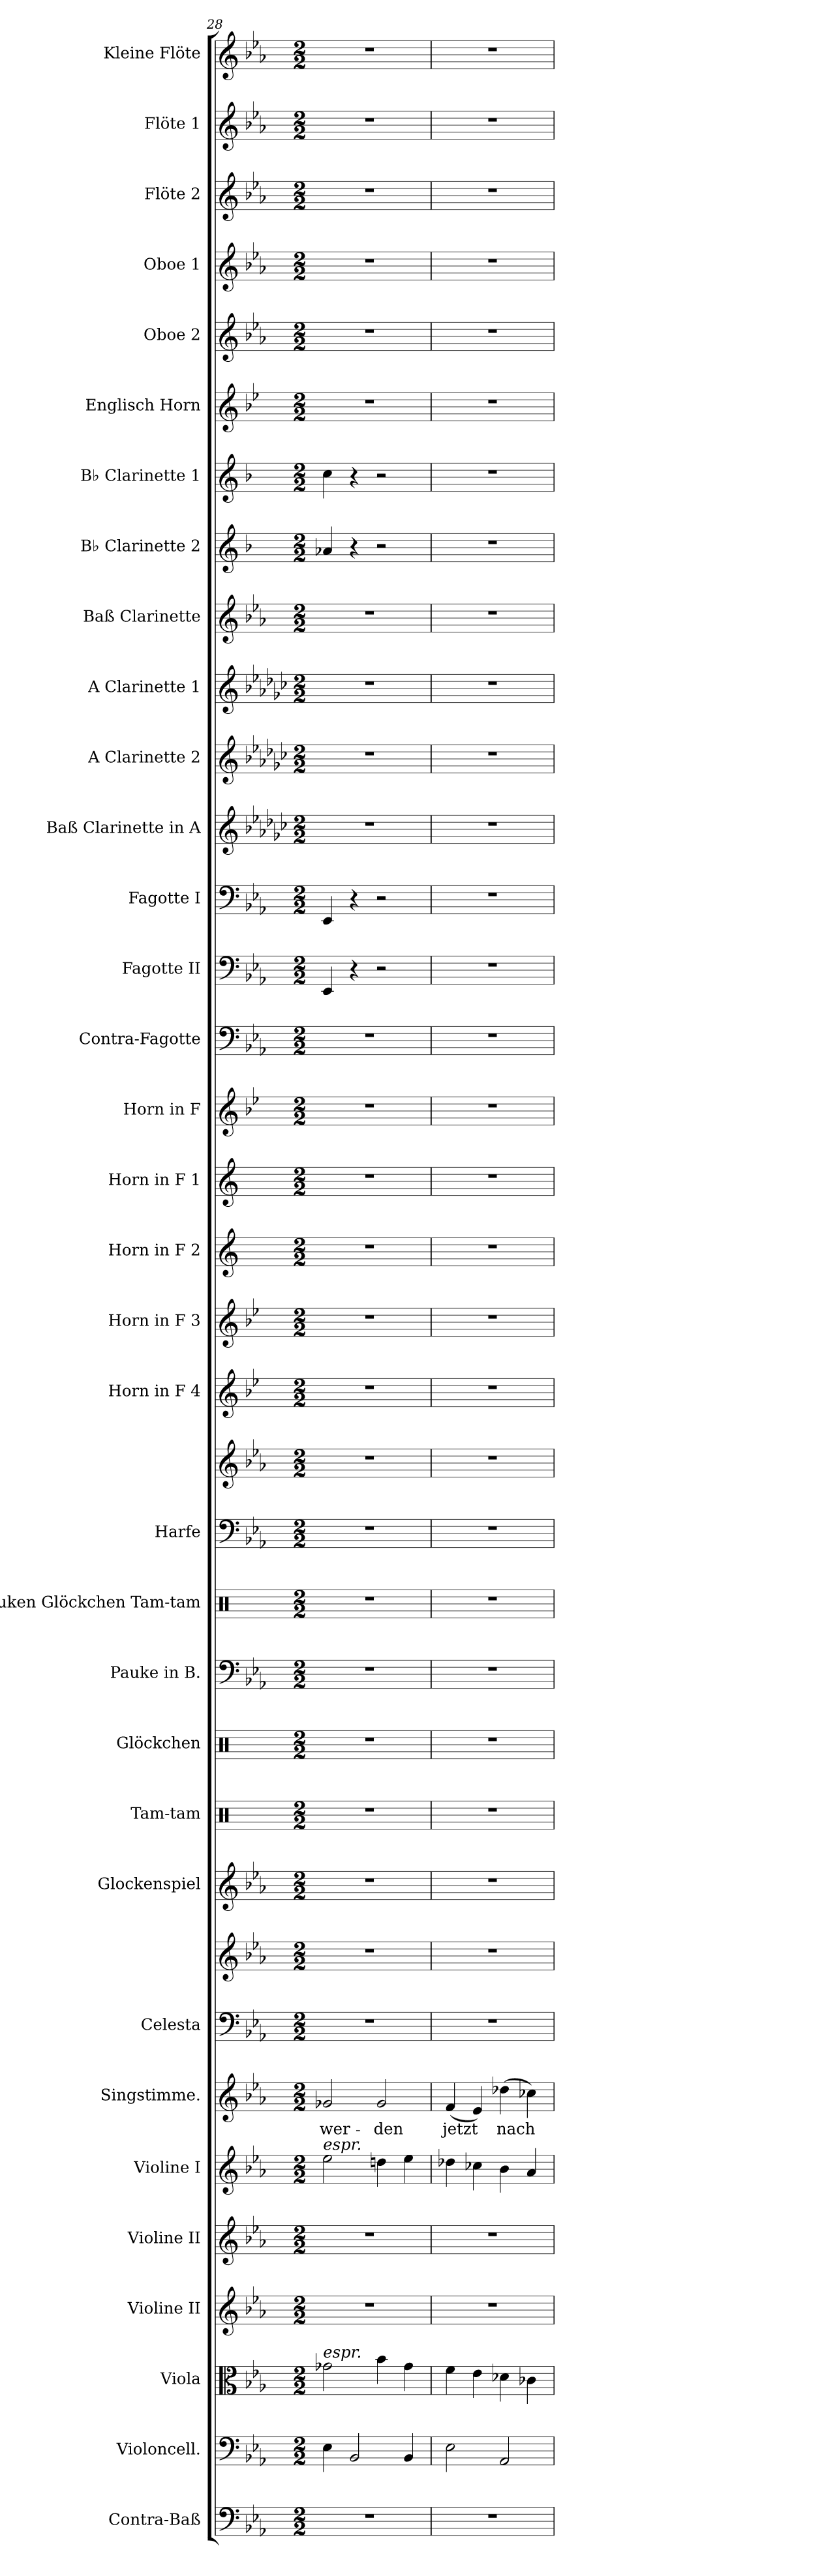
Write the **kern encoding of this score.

**kern	**kern	**kern	**kern	**kern	**kern	**kern	**text	**kern	**kern	**kern	**kern	**kern	**kern	**kern	**kern	**kern	**kern	**kern	**kern	**kern	**kern	**kern	**kern	**kern	**kern	**kern	**kern	**kern	**kern	**kern	**kern	**kern	**kern	**kern	**kern	**kern
*part34	*part33	*part32	*part31	*part30	*part29	*part28	*part28	*part27	*part27	*part26	*part25	*part24	*part23	*part22	*part21	*part21	*part20	*part19	*part18	*part17	*part16	*part15	*part14	*part13	*part12	*part11	*part10	*part9	*part8	*part7	*part6	*part5	*part4	*part3	*part2	*part1
*staff36	*staff35	*staff34	*staff33	*staff32	*staff31	*staff30	*staff30	*staff29	*staff28	*staff27	*staff26	*staff25	*staff24	*staff23	*staff22	*staff21	*staff20	*staff19	*staff18	*staff17	*staff16	*staff15	*staff14	*staff13	*staff12	*staff11	*staff10	*staff9	*staff8	*staff7	*staff6	*staff5	*staff4	*staff3	*staff2	*staff1
*I"Contra-Baß	*I"Violoncell.	*I"Viola	*I"Violine II	*I"Violine II	*I"Violine I	*I"Singstimme.	*	*I"Celesta	*	*I"Glockenspiel	*I"Tam-tam	*I"Glöckchen	*I"Pauke in B.	*I"Pauken Glöckchen Tam-tam	*I"Harfe	*	*I"Horn in F 4	*I"Horn in F 3	*I"Horn in F 2	*I"Horn in F 1	*I"Horn in F	*I"Contra-Fagotte	*I"Fagotte II	*I"Fagotte I	*I"Baß Clarinette in A	*I"A Clarinette 2	*I"A Clarinette 1	*I"Baß Clarinette	*I"B♭ Clarinette 2	*I"B♭ Clarinette 1	*I"Englisch Horn	*I"Oboe 2	*I"Oboe 1	*I"Flöte 2	*I"Flöte 1	*I"Kleine Flöte
*I'C.-B.	*I'Vc.	*I'Vla.	*I'Vln. II	*I'Vln. II	*I'Vln. I	*I'Sgst.	*	*I'Cel.	*	*I'Glk.	*I'Tam-tam	*I'Gl.	*I'Pauke	*I'Tam-tam	*I'Hfe.	*	*I'Hn. 4	*I'Hn. 3	*I'Hn. 2	*I'Hn. 1	*	*I'C.-Fg.	*I'Fg. II	*I'Fg. I	*	*I'A Cl. 2	*I'A Cl. 1	*I'B. Cl.	*I'B♭ Cl. 2	*I'B♭ Cl. 1	*I'E. H.	*I'Ob. 2	*I'Ob. 1	*I'Fl. 2	*I'Fl. 1	*I'Kl. Fl.
!!LO:PB:g=z
*clefF4	*clefF4	*clefC3	*clefG2	*clefG2	*clefG2	*clefG2	*	*clefF4	*clefG2	*clefG2	*clefX	*clefX	*clefF4	*clefX	*clefF4	*clefG2	*clefG2	*clefG2	*clefG2	*clefG2	*clefG2	*clefF4	*clefF4	*clefF4	*clefG2	*clefG2	*clefG2	*clefG2	*clefG2	*clefG2	*clefG2	*clefG2	*clefG2	*clefG2	*clefG2	*clefG2
*ITrd7c12	*	*	*	*	*	*	*	*ITrd-7c-12	*ITrd-7c-12	*ITrd-14c-24	*	*	*	*	*	*	*ITrd4c7	*ITrd4c7	*ITrd4c7	*ITrd4c7	*ITrd4c7	*ITrd7c12	*	*	*ITrd2c3	*ITrd2c3	*ITrd2c3	*ITrd8c14	*ITrd1c2	*ITrd1c2	*ITrd4c7	*	*	*	*	*ITrd-7c-12
*k[b-e-a-]	*k[b-e-a-]	*k[b-e-a-]	*k[b-e-a-]	*k[b-e-a-]	*k[b-e-a-]	*k[b-e-a-]	*	*k[b-e-a-]	*k[b-e-a-]	*k[b-e-a-]	*k[]	*k[]	*k[b-e-a-]	*k[]	*k[b-e-a-]	*k[b-e-a-]	*k[b-e-a-]	*k[b-e-a-]	*k[b-]	*k[b-]	*k[b-e-a-]	*k[b-e-a-]	*k[b-e-a-]	*k[b-e-a-]	*k[b-e-a-]	*k[b-e-a-]	*k[b-e-a-]	*k[b-e-a-]	*k[b-e-a-]	*k[b-e-a-]	*k[b-e-a-]	*k[b-e-a-]	*k[b-e-a-]	*k[b-e-a-]	*k[b-e-a-]	*k[b-e-a-]
*M2/2	*M2/2	*M2/2	*M2/2	*M2/2	*M2/2	*M2/2	*	*M2/2	*M2/2	*M2/2	*M2/2	*M2/2	*M2/2	*M2/2	*M2/2	*M2/2	*M2/2	*M2/2	*M2/2	*M2/2	*M2/2	*M2/2	*M2/2	*M2/2	*M2/2	*M2/2	*M2/2	*M2/2	*M2/2	*M2/2	*M2/2	*M2/2	*M2/2	*M2/2	*M2/2	*M2/2
=28	=28	=28	=28	=28	=28	=28	=28	=28	=28	=28	=28	=28	=28	=28	=28	=28	=28	=28	=28	=28	=28	=28	=28	=28	=28	=28	=28	=28	=28	=28	=28	=28	=28	=28	=28	=28
!	!	!	!	!	!LO:TX:a:i:t=espr.	!	!	!	!	!	!	!	!	!	!	!	!	!	!	!	!	!	!	!	!	!	!	!	!	!	!	!	!	!	!	!
!	!	!LO:TX:a:i:t=espr.	!	!	!	!	!	!	!	!	!	!	!	!	!	!	!	!	!	!	!	!	!	!	!	!	!	!	!	!	!	!	!	!	!	!
!	!	!	!	!	!	!	!LO:LY:b	!	!	!	!	!	!	!	!	!	!	!	!	!	!	!	!	!	!	!	!	!	!	!	!	!	!	!	!	!
1r	4E-\	2g-X\	1r	1r	2ee-\	2g-X/	wer-	1r	1r	1r	1r	1r	1r	1r	1r	1r	1r	1r	1r	1r	1r	1r	4EE-/	4EE-/	1r	1r	1r	1r	4g-X/	4b-\	1r	1r	1r	1r	1r	1r
.	2BB-/	.	.	.	.	.	.	.	.	.	.	.	.	.	.	.	.	.	.	.	.	.	4r	4r	.	.	.	.	4r	4r	.	.	.	.	.	.
!	!	!	!	!	!	!	!LO:LY:b	!	!	!	!	!	!	!	!	!	!	!	!	!	!	!	!	!	!	!	!	!	!	!	!	!	!	!	!	!
.	.	4b-\	.	.	4ddn\	2g-/	-den	.	.	.	.	.	.	.	.	.	.	.	.	.	.	.	2r	2r	.	.	.	.	2r	2r	.	.	.	.	.	.
.	4BB-/	4g-\	.	.	4ee-\	.	.	.	.	.	.	.	.	.	.	.	.	.	.	.	.	.	.	.	.	.	.	.	.	.	.	.	.	.	.	.
=29	=29	=29	=29	=29	=29	=29	=29	=29	=29	=29	=29	=29	=29	=29	=29	=29	=29	=29	=29	=29	=29	=29	=29	=29	=29	=29	=29	=29	=29	=29	=29	=29	=29	=29	=29	=29
!	!	!	!	!	!	!	!LO:LY:b	!	!	!	!	!	!	!	!	!	!	!	!	!	!	!	!	!	!	!	!	!	!	!	!	!	!	!	!	!
1r	2E-\	4f\	1r	1r	4dd-X\	(4f/	jetzt	1r	1r	1r	1r	1r	1r	1r	1r	1r	1r	1r	1r	1r	1r	1r	1r	1r	1r	1r	1r	1r	1r	1r	1r	1r	1r	1r	1r	1r
.	.	4e-\	.	.	4cc-X\	4e-/)	.	.	.	.	.	.	.	.	.	.	.	.	.	.	.	.	.	.	.	.	.	.	.	.	.	.	.	.	.	.
!	!	!	!	!	!	!	!LO:LY:b	!	!	!	!	!	!	!	!	!	!	!	!	!	!	!	!	!	!	!	!	!	!	!	!	!	!	!	!	!
.	2AA-/	4d-X\	.	.	4b-\	(4dd-X\	nach	.	.	.	.	.	.	.	.	.	.	.	.	.	.	.	.	.	.	.	.	.	.	.	.	.	.	.	.	.
.	.	4c-X\	.	.	4a-/	4cc-X\)	.	.	.	.	.	.	.	.	.	.	.	.	.	.	.	.	.	.	.	.	.	.	.	.	.	.	.	.	.	.
=	=	=	=	=	=	=	=	=	=	=	=	=	=	=	=	=	=	=	=	=	=	=	=	=	=	=	=	=	=	=	=	=	=	=	=	=
*-	*-	*-	*-	*-	*-	*-	*-	*-	*-	*-	*-	*-	*-	*-	*-	*-	*-	*-	*-	*-	*-	*-	*-	*-	*-	*-	*-	*-	*-	*-	*-	*-	*-	*-	*-	*-
